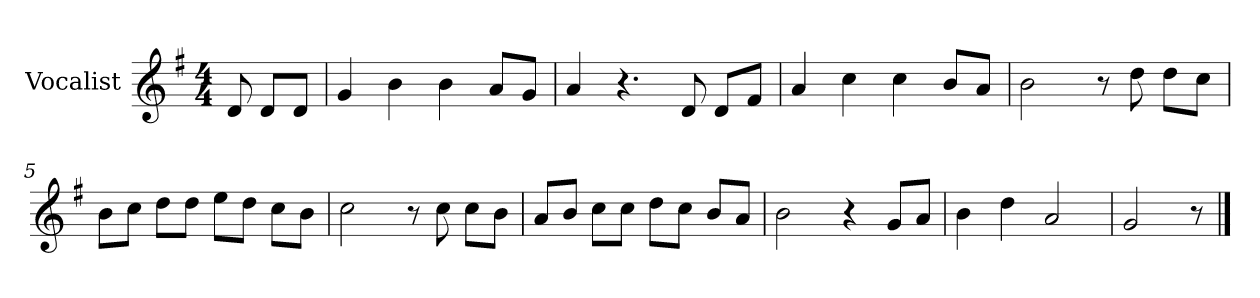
**kern
*part1
*staff1
*I"Vocalist
*k[f#]
*G:
*M4/4
=
8d
8dL
8dJ
=1
4g
4b
4b
8aL
8gJ
=2
4a
4.r
8d
8dL
8f#J
=3
4a
4cc
4cc
8bL
8aJ
=4
2b
8r
8dd
8ddL
8ccJ
=5
8bL
8ccJ
8ddL
8ddJ
8eeL
8ddJ
8ccL
8bJ
=6
2cc
8r
8cc
8ccL
8bJ
=7
8aL
8bJ
8ccL
8ccJ
8ddL
8ccJ
8bL
8aJ
=8
2b
4r
8gL
8aJ
=9
4b
4dd
2a
=10
2g
8r
==
*-
